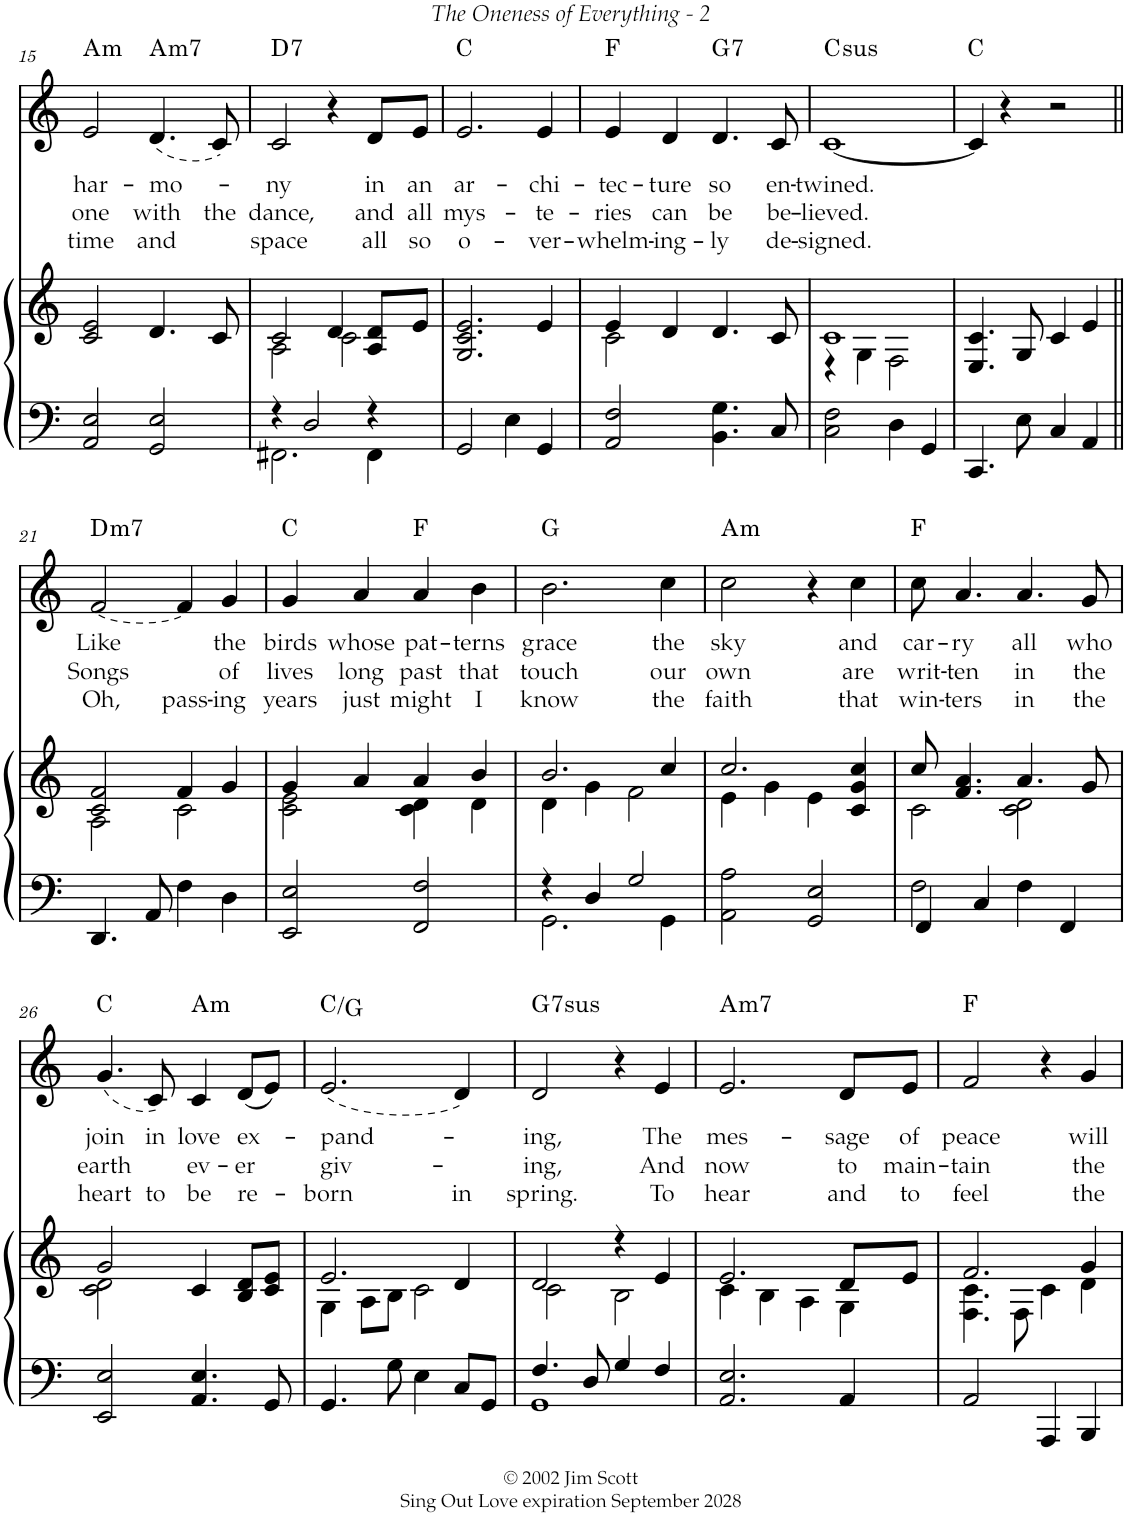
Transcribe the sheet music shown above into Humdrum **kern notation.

**kern	**kern	**kern	**text	**text	**text	**harte
*part2	*part2	*part1	*part1	*part1	*part1	*part1
*staff3	*staff2	*staff1	*staff1	*staff1	*staff1	*
*I"Piano	*	*I"Violin	*	*	*	*
*I'Pno	*	*I'Vln	*	*	*	*
!!LO:PB:g=z
*clefF4	*clefG2	*clefG2	*	*	*	*
*k[]	*k[]	*k[]	*	*	*	*
*M2/2	*M2/2	*M2/2	*	*	*	*
=15	=15	=15	=15	=15	=15	=15
!	!	!	!LO:LY:b	!LO:LY:b	!LO:LY:b	!LO:H:kt=m
2AA/ 2E/	2c/ 2e/	2e/	har-	one	time	A:min
!	!	!	!LO:LY:b	!LO:LY:b	!LO:LY:b	!LO:H:kt=m7
2GG/ 2E/	4.d/	(4.d/	-mo-	with	and	A:min7
!	!	!	!	!LO:LY:b	!	!
.	8c/	8c/)	.	the	.	.
=16	=16	=16	=16	=16	=16	=16
*^	*^	*	*	*	*	*
!	!	!	!	!	!LO:LY:b	!LO:LY:b	!LO:LY:b	!LO:H:kt=7
4r	2.FF#X\	2c/	2A\	2c/	-ny	dance,	space	D:7
2D/	.	.	.	.	.	.	.	.
.	.	4d/	2c\	4r	.	.	.	.
!	!	!	!	!	!LO:LY:b	!LO:LY:b	!LO:LY:b	!
4r	4FF#\	8A/ 8d/L	.	8d/L	in	and	all	.
!	!	!	!	!	!LO:LY:b	!LO:LY:b	!LO:LY:b	!
.	.	8e/J	.	8e/J	an	all	so	.
*v	*v	*	*	*	*	*	*	*
*	*v	*v	*	*	*	*	*
=17	=17	=17	=17	=17	=17	=17
!	!	!	!LO:LY:b	!LO:LY:b	!LO:LY:b	!
2GG/	2.G/ 2.c/ 2.e/	2.e/	ar-	mys-	o-	C:maj
4E\	.	.	.	.	.	.
!	!	!	!LO:LY:b	!LO:LY:b	!LO:LY:b	!
4GG/	4e/	4e/	-chi-	-te-	-ver-	.
=18	=18	=18	=18	=18	=18	=18
*	*^	*	*	*	*	*
!	!	!	!	!LO:LY:b	!LO:LY:b	!LO:LY:b	!
2AA/ 2F/	4e/	2c\	4e/	-tec-	-ries	-whelm-	F:maj
!	!	!	!	!LO:LY:b	!LO:LY:b	!LO:LY:b	!
.	4d/	.	4d/	-ture	can	-ing-	.
!	!	!	!	!LO:LY:b	!LO:LY:b	!LO:LY:b	!LO:H:kt=7
4.BB\ 4.G\	4.d/	2ryy	4.d/	so	be	-ly	G:7
!	!	!	!	!LO:LY:b	!LO:LY:b	!LO:LY:b	!
8C/	8c/	.	8c/	en-	be-	de-	.
=19	=19	=19	=19	=19	=19	=19	=19
!	!	!	!	!LO:LY:b	!LO:LY:b	!LO:LY:b	!LO:H:kt=sus
2C\ 2F\	1c	4r	[1c	-twined.	-lieved.	-signed.	C:sus4
.	.	4G\	.	.	.	.	.
4D\	.	2F\	.	.	.	.	.
4GG/	.	.	.	.	.	.	.
*	*v	*v	*	*	*	*	*
=20	=20	=20	=20	=20	=20	=20
4.CC/	4.E/ 4.c/	4c/]	.	.	.	C:maj
.	.	4r	.	.	.	.
8E\	8G/	.	.	.	.	.
4C/	4c/	2r	.	.	.	.
4AA/	4e/	.	.	.	.	.
!!LO:LB:g=z
=21||	=21||	=21||	=21||	=21||	=21||	=21||
*	*^	*	*	*	*	*
!	!	!	!LO:T:dash	!LO:LY:b	!LO:LY:b	!LO:LY:b	!LO:H:kt=m7
4.DD/	2c/ 2f/	2A\	[2f/	Like	Songs	Oh,	D:min7
8AA/	.	.	.	.	.	.	.
!	!	!	!	!	!	!LO:LY:b	!
4F\	4f/	2c\	4f/]	.	.	pass-	.
!	!	!	!	!LO:LY:b	!LO:LY:b	!LO:LY:b	!
4D\	4g/	.	4g/	the	of	-ing	.
=22	=22	=22	=22	=22	=22	=22	=22
!	!	!	!	!LO:LY:b	!LO:LY:b	!LO:LY:b	!
2EE/ 2E/	4g/	2c\ 2e\	4g/	birds	lives	years	C:maj
!	!	!	!	!LO:LY:b	!LO:LY:b	!LO:LY:b	!
.	4a/	.	4a/	whose	long	just	.
!	!	!	!	!LO:LY:b	!LO:LY:b	!LO:LY:b	!
2FF/ 2F/	4a/	4c\ 4d\	4a/	pat-	past	might	F:maj
!	!	!	!	!LO:LY:b	!LO:LY:b	!LO:LY:b	!
.	4b/	4d\	4b\	-terns	that	I	.
=23	=23	=23	=23	=23	=23	=23	=23
*^	*	*	*	*	*	*	*
!	!	!	!	!	!LO:LY:b	!LO:LY:b	!LO:LY:b	!
4r	2.GG\	2.b/	4d\	2.b\	grace	touch	know	G:maj
4D/	.	.	4g\	.	.	.	.	.
2G/	.	.	2f\	.	.	.	.	.
!	!	!	!	!	!LO:LY:b	!LO:LY:b	!LO:LY:b	!
.	4GG\	4cc/	.	4cc\	the	our	the	.
=24	=24	=24	=24	=24	=24	=24	=24	=24
!	!	!	!	!	!LO:LY:b	!LO:LY:b	!LO:LY:b	!LO:H:kt=m
*v	*v	*	*	*	*	*	*	*
2AA\ 2A\	2.cc/	4e\	2cc\	sky	own	faith	A:min
.	.	4g\	.	.	.	.	.
2GG/ 2E/	.	4e\	4r	.	.	.	.
!	!	!	!	!LO:LY:b	!LO:LY:b	!LO:LY:b	!
.	4c/ 4g/ 4cc/	4ryy	4cc\	and	are	that	.
=25	=25	=25	=25	=25	=25	=25	=25
*^	*	*	*	*	*	*	*
!	!	!	!	!	!LO:LY:b	!LO:LY:b	!LO:LY:b	!
4FF/	2F\	8cc/	2c\	8cc\	car-	writ-	win-	F:maj
!	!	!	!	!	!LO:LY:b	!LO:LY:b	!LO:LY:b	!
.	.	4.f/ 4.a/	.	4.a/	-ry	-ten	-ters	.
4C/	.	.	.	.	.	.	.	.
!	!	!	!	!	!LO:LY:b	!LO:LY:b	!LO:LY:b	!
4F\	2ryy	4.a/	2c\ 2d\	4.a/	all	in	in	.
4FF/	.	.	.	.	.	.	.	.
!	!	!	!	!	!LO:LY:b	!LO:LY:b	!LO:LY:b	!
.	.	8g/	.	8g/	who	the	the	.
*v	*v	*	*	*	*	*	*	*
!!LO:LB:g=z
=26	=26	=26	=26	=26	=26	=26	=26
!	!	!	!	!LO:LY:b	!LO:LY:b	!LO:LY:b	!
2EE/ 2E/	2g/	2c\ 2d\	(4.g/	join	earth	heart	C:maj
!	!	!	!	!LO:LY:b	!	!LO:LY:b	!
.	.	.	8c/)	in	.	to	.
!	!	!	!	!LO:LY:b	!LO:LY:b	!LO:LY:b	!LO:H:kt=m
4.AA/ 4.E/	4c/	2ryy	4c/	love	ev-	be	A:min
!	!	!	!	!LO:LY:b	!LO:LY:b	!LO:LY:b	!
.	8B/ 8d/L	.	(8d/L	ex-	-er	re-	.
8GG/	8c/ 8e/J	.	8e/J)	.	.	.	.
=27	=27	=27	=27	=27	=27	=27	=27
!	!	!	!	!LO:LY:b	!LO:LY:b	!LO:LY:b	!
4.GG/	2.e/	4G\	(2.e/	-pand-	giv-	-born	C:maj/5
.	.	8A\L	.	.	.	.	.
8G\	.	8B\J	.	.	.	.	.
4E\	.	2c\	.	.	.	.	.
!	!	!	!	!	!	!LO:LY:b	!
8C/L	4d/	.	4d/)	.	.	in	.
8GG/J	.	.	.	.	.	.	.
=28	=28	=28	=28	=28	=28	=28	=28
*^	*	*	*	*	*	*	*
!	!	!	!	!	!LO:LY:b	!LO:LY:b	!LO:LY:b	!LO:H:kt=7sus
4.F/	1GG	2d/	2c\	2d/	-ing,	-ing,	spring.	G:sus4(7)
8D/	.	.	.	.	.	.	.	.
4G/	.	4r	2B\	4r	.	.	.	.
!	!	!	!	!	!LO:LY:b	!LO:LY:b	!LO:LY:b	!
4F/	.	4e/	.	4e/	The	And	To	.
*v	*v	*	*	*	*	*	*	*
=29	=29	=29	=29	=29	=29	=29	=29
!	!	!	!	!LO:LY:b	!LO:LY:b	!LO:LY:b	!LO:H:kt=m7
2.AA/ 2.E/	2.e/	4c\	2.e/	mes-	now	hear	A:min7
.	.	4B\	.	.	.	.	.
.	.	4A\	.	.	.	.	.
!	!	!	!	!LO:LY:b	!LO:LY:b	!LO:LY:b	!
4AA/	8d/L	4G\	8d/L	-sage	to	and	.
!	!	!	!	!LO:LY:b	!LO:LY:b	!LO:LY:b	!
.	8e/J	.	8e/J	of	main-	to	.
=30	=30	=30	=30	=30	=30	=30	=30
!	!	!	!	!LO:LY:b	!LO:LY:b	!LO:LY:b	!
2AA/	2.f/	4.F\ 4.c\	2f/	peace	-tain	feel	F:maj
.	.	8F\	.	.	.	.	.
4AAA/	.	4c\	4r	.	.	.	.
!	!	!	!	!LO:LY:b	!LO:LY:b	!LO:LY:b	!
4BBB/	4g/	4d\	4g/	will	the	the	.
*	*v	*v	*	*	*	*	*
=	=	=	=	=	=	=
*-	*-	*-	*-	*-	*-	*-
